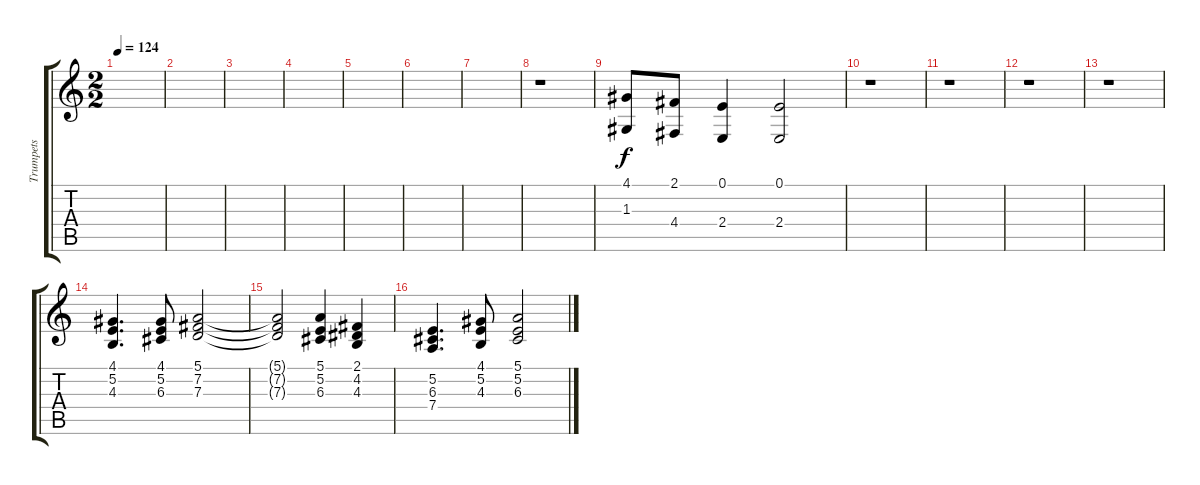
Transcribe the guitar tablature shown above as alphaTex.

\track ("Trumpets" "Trumpets") {instrument trumpet}
\staff {score tabs}
\tuning (E4 B3 G3 D3 A2 E2) {hide}
\ts (2 2)
\tempo 124
\clef g2
\ks c
|
|
|
|
|
|
|
r.1 |
(4.1 1.3).8 (2.1 4.4).8 (0.1 2.4).4 (0.1 2.4).2 |
r.1 |
r.1 |
r.1 |
r.1 |
(4.1 5.2 4.3).4{d} (4.1 5.2 6.3).8 (5.1 7.2 7.3).2 |
(5.1{t} 7.2{t} 7.3{t}).2 (5.1 5.2 6.3).4 (2.1 4.2 4.3).4 |
(5.2 6.3 7.4).4{d} (4.1 5.2 4.3).8 (5.1 5.2 6.3).2
